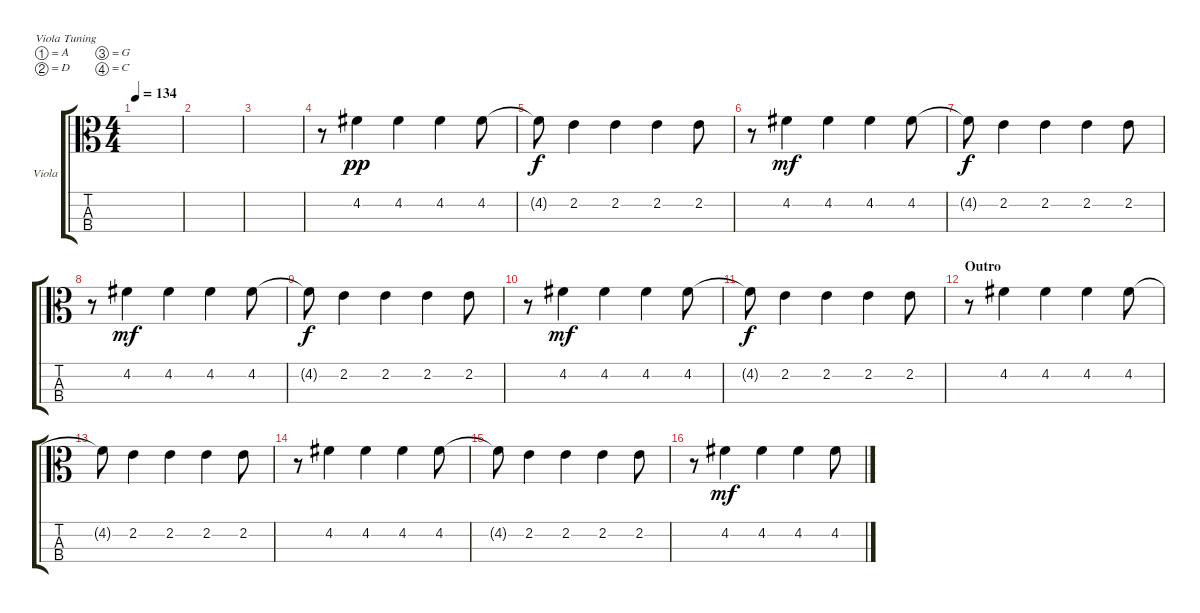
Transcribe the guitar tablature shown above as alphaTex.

\defaultSystemsLayout 4
\bracketExtendMode groupsimilarinstruments
\firstSystemTrackNameOrientation horizontal
\otherSystemsTrackNameOrientation horizontal
\track ("Cello" "Viola") {instrument viola}
\staff {score tabs}
\tuning (A4 D4 G3 C3)
\ts (4 4)
\tempo 134
\clef c3
\ks c
|
|
|
r.8 4.2.4{dy pp} 4.2.4 4.2.4 4.2.8 |
4.2{t}.8{dy f} 2.2.4 2.2.4 2.2.4 2.2.8 |
r.8 4.2.4{dy mf} 4.2.4 4.2.4 4.2.8 |
4.2{t}.8{dy f} 2.2.4 2.2.4 2.2.4 2.2.8 |
r.8 4.2.4{dy mf} 4.2.4 4.2.4 4.2.8 |
4.2{t}.8{dy f} 2.2.4 2.2.4 2.2.4 2.2.8 |
r.8 4.2.4{dy mf} 4.2.4 4.2.4 4.2.8 |
4.2{t}.8{dy f} 2.2.4 2.2.4 2.2.4 2.2.8 |
\section ("" "Outro")
r.8 4.2.4 4.2.4 4.2.4 4.2.8 |
4.2{t}.8 2.2.4 2.2.4 2.2.4 2.2.8 |
r.8 4.2.4 4.2.4 4.2.4 4.2.8 |
4.2{t}.8 2.2.4 2.2.4 2.2.4 2.2.8 |
r.8 4.2.4{dy mf} 4.2.4 4.2.4 4.2.8
